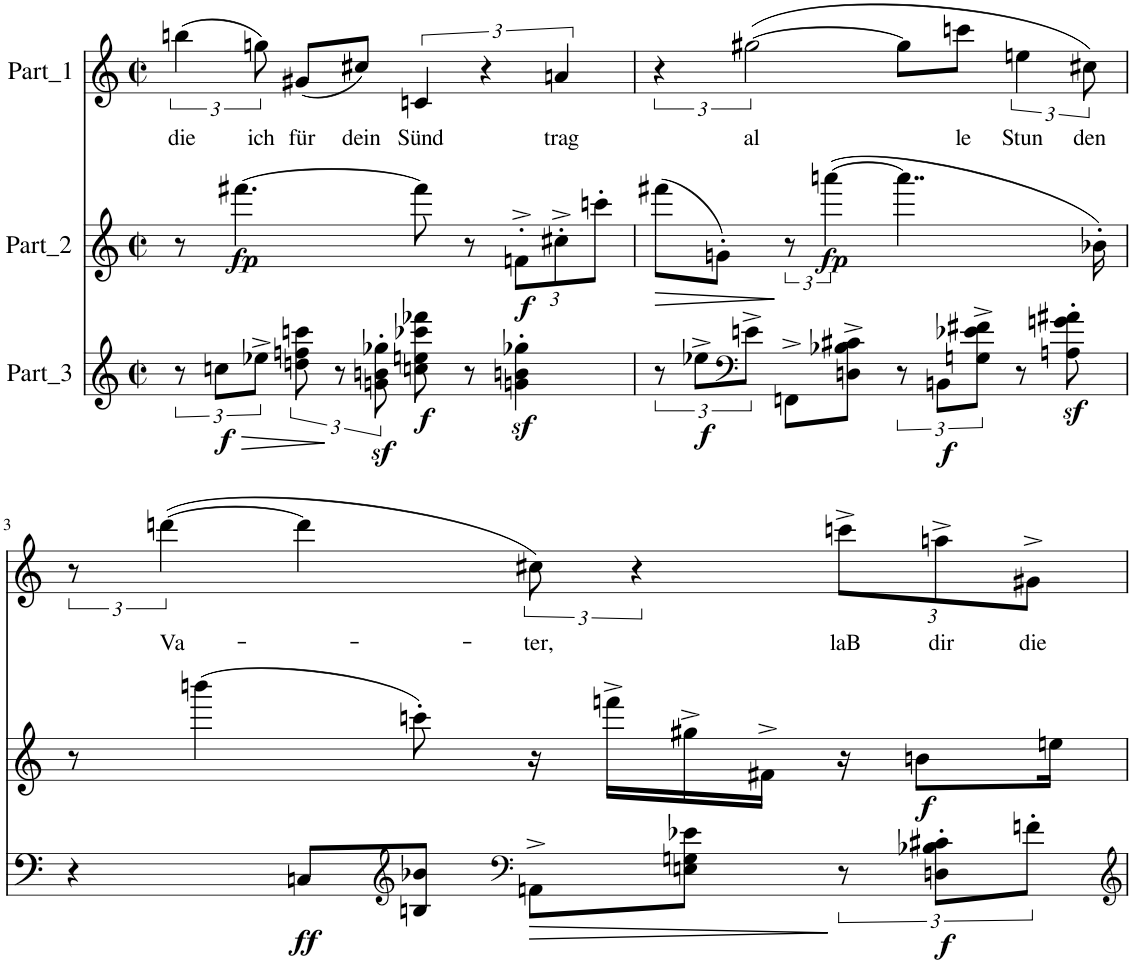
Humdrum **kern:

**kern	**dynam	**kern	**dynam	**kern	**text
*part3	*part3	*part2	*part2	*part1	*part1
*staff3	*staff3	*staff2	*staff2	*staff1	*staff1
*clefG2	*	*clefG2	*	*clefG2	*
*k[]	*	*k[]	*	*k[]	*
*M2/2	*	*M2/2	*	*M2/2	*
*met(c|)	*	*met(c|)	*	*met(c|)	*
=1	=1	=1	=1	=1	=1
!	!	!	!	!	!LO:LY:b
12r	.	8r	.	(6bbn\	die
!	!LO:HP:b	!	!	!	!
!	!LO:DY:n=1:b	!	!	!	!
12ccn\L	> f	.	.	.	.
!	!	!	!LO:DY:b	!	!
.	.	[4.fff#X\	fp	.	.
!	!	!	!	!	!LO:LY:b
12ee-X^\J	.	.	.	12ggn\)	ich
!	!	!	!	!	!LO:LY:b
12ddn\ 12ffn\ 12cccn\	.	.	.	(8g#X/L	für
12r	]	.	.	.	.
!	!	!	!	!	!LO:LY:b
.	.	.	.	8cc#X/J)	dein
12gn\z<' 12bn\z<' 12gg-X\z<'	.	.	.	.	.
!	!LO:DY:n=2:b	!	!	!	!LO:LY:b
8ccn\ 8een\ 8ccc-X\ 8fff-X\	f	8fff#\]	.	6cn/	Sünd
8r	.	8r	.	.	.
.	.	.	.	6r	.
*	*	*Xbrackettup	*	*	*
!	!	!	!LO:DY:b	!	!
4gn\z<' 4bn\z<' 4gg-X\z<'	.	12fn'^\L	f	.	.
!	!	!	!	!	!LO:LY:b
.	.	12cc#X'^\	.	6an/	trag
.	.	12cccn'\J	.	.	.
=2	=2	=2	=2	=2	=2
!	!	!	!LO:HP:b	!	!
12r	.	(8fff#X\L	>	6r	.
!	!LO:DY:b	!	!	!	!
12ee-X^\L	f	.	.	.	.
.	.	8gn'\J)	.	.	.
*clefF4	*	*	*	*	*
!	!	!	!	!	!LO:LY:b
12en^\J	.	.	.	([3gg#X\	al
*	*	*brackettup	*	*	*
8FFn^\L	.	12r	]	.	.
!	!	!	!LO:DY:b	!	!
.	.	([6aaan\	fp	.	.
8Dn\^ 8B-X\^ 8c#X\^J	.	.	.	.	.
12r	.	4..aaa\]	.	8gg#\L]	.
!	!LO:DY:b	!	!	!	!
12BBn\L	f	.	.	.	.
!	!	!	!	!	!LO:LY:b
.	.	.	.	8cccn\J	le
12Gn\^ 12e-X\^ 12f#X\^J	.	.	.	.	.
!	!	!	!	!	!LO:LY:b
8r	.	.	.	6een\	Stun
8An\z<' 8gn\z<' 8a#X\z<'	.	.	.	.	.
!	!	!	!	!	!LO:LY:b
.	.	.	.	12cc#X\)	den
.	.	16b-X'\)	.	.	.
!!LO:LB:g=z
=3	=3	=3	=3	=3	=3
4r	.	8r	.	12r	.
!	!	!	!	!	!LO:LY:b
.	.	.	.	([6dddn\	Va-
.	.	(4bbbn\	.	.	.
!	!LO:DY:b	!	!	!	!
8Cn/L	ff	.	.	4ddd\]	.
*clefG2	*	*	*	*	*
8Bn/ 8b-X/J	.	8cccn'\)	.	.	.
*clefF4	*	*	*	*	*
!	!LO:HP:b	!	!	!	!LO:LY:b
8AAn^\L	>	16r	.	12cc#X\)	-ter,
.	.	16fffn^\LL	.	.	.
.	.	.	.	6r	.
8En\ 8Gn\ 8e-X\J	.	16gg#X^\	.	.	.
.	.	16f#X^\JJ	.	.	.
*	*	*	*	*Xbrackettup	*
!	!	!	!	!	!LO:LY:b
12r	]	16r	.	12cccn^\L	laB
!	!	!	!LO:DY:b	!	!
.	.	8bn\L	f	.	.
!	!LO:DY:b	!	!	!	!LO:LY:b
12Dn\' 12B-X\' 12c#X\'L	f	.	.	12aan^\	dir
!	!	!	!	!	!LO:LY:b
12fn'\J	.	.	.	12g#X^\J	die
.	.	16een\Jk	.	.	.
=	=	=	=	=	=
*-	*-	*-	*-	*-	*-
